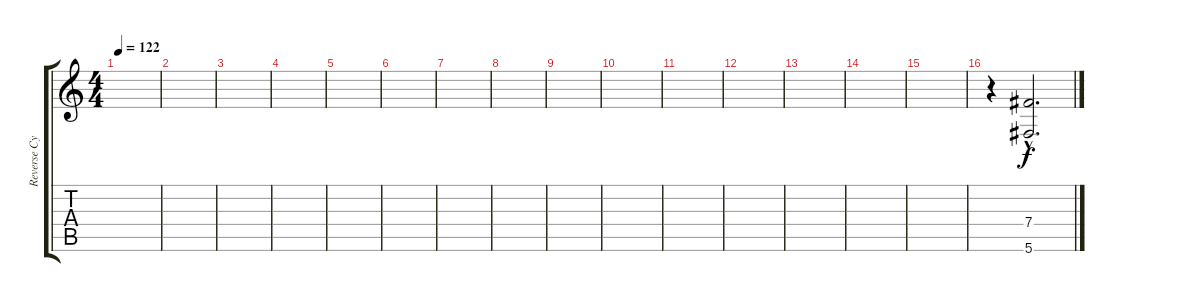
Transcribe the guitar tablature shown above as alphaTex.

\track ("Reverse Cymbal" "Reverse Cy") {instrument acousticguitarnylon}
\staff {score tabs}
\tuning (Db4 Ab3 E3 B2 Gb2 Db2) {hide}
\ts (4 4)
\tempo 122
\clef g2
\ks c
|
|
|
|
|
|
|
|
|
|
|
|
|
|
|
r.4{instrument reversecymbal} (7.4{hac} 5.6{hac}).2{d}
